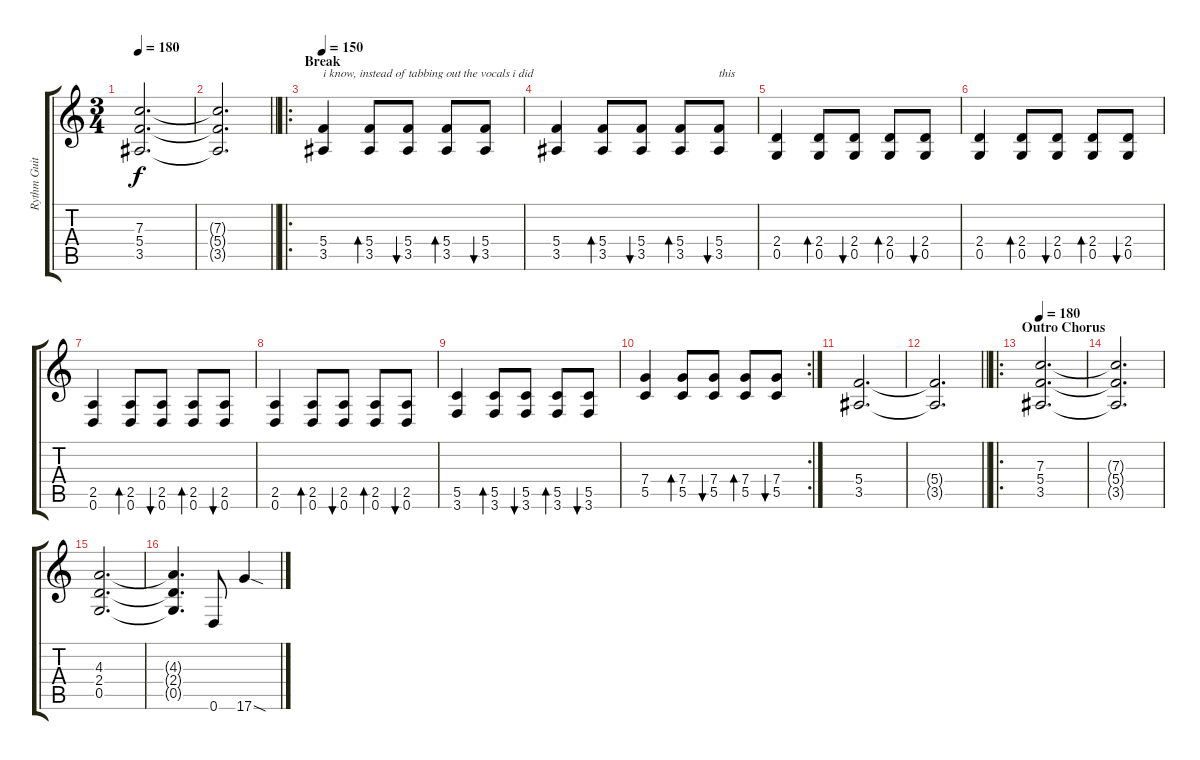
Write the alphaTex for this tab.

\track ("Rythm Guitar" "Rythm Guit") {instrument acousticguitarnylon}
\staff {score tabs}
\tuning (D4 A3 F3 C3 G2 D2) {hide}
\ts (3 4)
\tempo 180
\clef g2
\ks c
(7.3{t} 5.4{t} 3.5{t}).2{d dy f} |
\barLineRight lightlight
(7.3{t} 5.4{t} 3.5{t}).2{d} |
\ro
\section ("" "Break")
\tempo 150
(5.4 3.5).4{txt "i know, instead of tabbing out the vocals i did" volume 13 instrument acousticguitarnylon} (5.4 3.5).8{bd 60} (5.4 3.5).8{bu 240} (5.4 3.5).8{bd 240} (5.4 3.5).8{bu 240} |
(5.4 3.5).4 (5.4 3.5).8{bd 60} (5.4 3.5).8{bu 240} (5.4 3.5).8{bd 240} (5.4 3.5).8{bu 240 txt "this"} |
(2.4 0.5).4 (2.4 0.5).8{bd 60} (2.4 0.5).8{bu 240} (2.4 0.5).8{bd 240} (2.4 0.5).8{bu 240} |
(2.4 0.5).4 (2.4 0.5).8{bd 60} (2.4 0.5).8{bu 240} (2.4 0.5).8{bd 240} (2.4 0.5).8{bu 240} |
(2.5 0.6).4 (2.5 0.6).8{bd 240} (2.5 0.6).8{bu 240} (2.5 0.6).8{bd 240} (2.5 0.6).8{bu 240} |
(2.5 0.6).4 (2.5 0.6).8{bd 240} (2.5 0.6).8{bu 240} (2.5 0.6).8{bd 240} (2.5 0.6).8{bu 240} |
(5.5 3.6).4 (5.5 3.6).8{bd 240} (5.5 3.6).8{bu 240} (5.5 3.6).8{bd 240} (5.5 3.6).8{bu 240} |
\rc 2
(7.4 5.5).4 (7.4 5.5).8{bd 60} (7.4 5.5).8{bu 240} (7.4 5.5).8{bd 240} (7.4 5.5).8{bu 240} |
(5.4 3.5).2{d} |
\barLineRight lightlight
(5.4{t} 3.5{t}).2{d} |
\ro
\section ("" "Outro Chorus")
\tempo 180
(7.3 5.4 3.5).2{d balance 16 instrument distortionguitar} |
(7.3{t} 5.4{t} 3.5{t}).2{d} |
(4.3 2.4 0.5).2{d} |
(4.3{t} 2.4{t} 0.5{t}).4{d} 0.6.8 17.6{sod}.4
